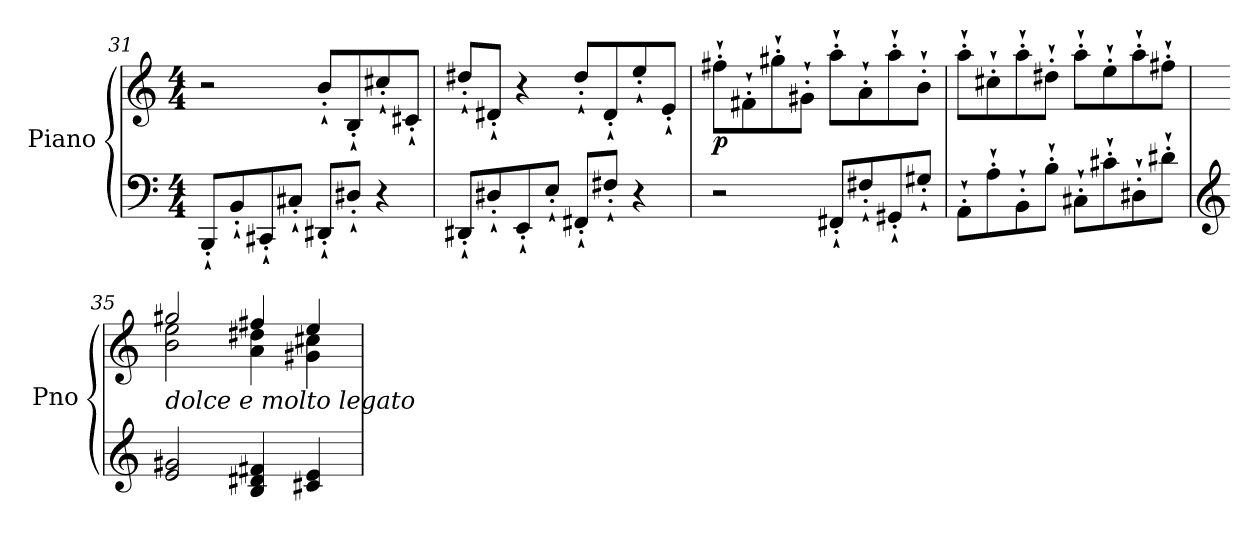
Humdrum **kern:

**kern	**kern	**dynam
*part1	*part1	*part1
*staff2	*staff1	*staff1/2
*I"Piano	*	*
*I'Pno	*	*
*clefF4	*clefG2	*
*k[]	*k[]	*
*M4/4	*M4/4	*
=31	=31	=31
!	!	!LO:DY:b=2
8BBB'`/L	2r	other-dynamics
8BB'`/	.	.
8CC#X'`/	.	.
8C#X'`/J	.	.
!	!	!LO:DY:a
8DD#X'`/L	8b'`/L	other-dynamics
8D#X'`/J	8B'`/	.
4r	8cc#X'`/	.
.	8c#X'`/J	.
=32	=32	=32
8DD#X'`/L	8dd#X'`/L	.
8D#X'`/	8d#X'`/J	.
8EE'`/	4r	.
8E'`/J	.	.
8FF#X'`/L	8dd#'`/L	.
8F#X'`/J	8d#'`/	.
4r	8ee'`/	.
.	8e'`/J	.
!!LO:LB:g=z
=33	=33	=33
!	!	!LO:DY:b
2r	8ff#X'`\L	p
.	8f#X'`\	.
.	8gg#X'`\	.
.	8g#X'`\J	.
8FF#X'`/L	8aa'`\L	.
8F#X'`/	8a'`\	.
8GG#X'`/	8aa'`\	.
8G#X'`/J	8b'`\J	.
=34	=34	=34
8AA'`\L	8aa'`\L	.
8A'`\	8cc#X'`\	.
8BB'`\	8aa'`\	.
8B'`\J	8dd#X'`\J	.
8C#X'`\L	8aa'`\L	.
8c#X'`\	8ee'`\	.
8D#X'`\	8aa'`\	.
8d#X'`\J	8ff#X'`\J	.
=35	=35	=35
*clefG2	*	*
*	*^	*
!	!LO:TX:b:i:t=dolce e molto legato	!	!
2e/ 2g#X/	2gg#X/	2b\ 2ee\	.
4B/ 4d#X/ 4f#X/	4ff#X/	4a\ 4dd#X\	.
4c#X/ 4e/	4ee/	4g#X\ 4cc#X\	.
*	*v	*v	*
=	=	=
*-	*-	*-
